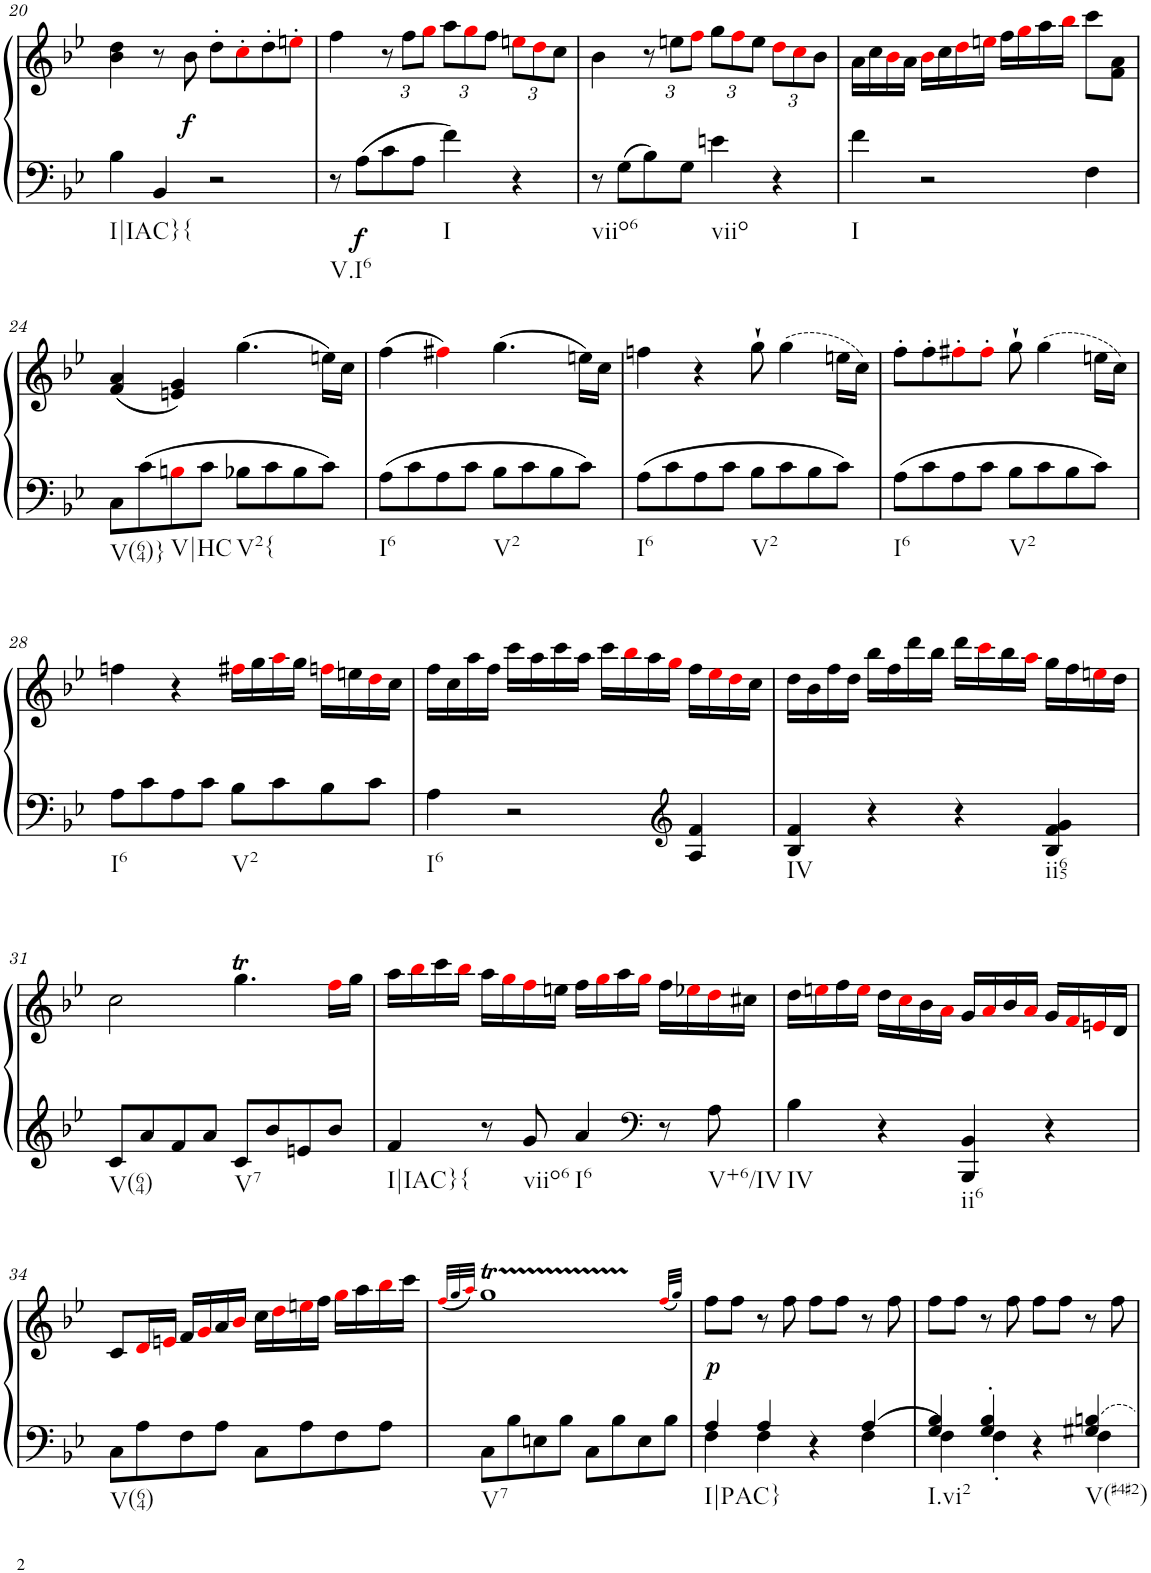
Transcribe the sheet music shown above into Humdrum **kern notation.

**kern	**kern	**dynam
*part1	*part1	*part1
*staff2	*staff1	*staff1/2
*I"Piano, Piano right	*	*
*I'Pno.	*	*
!!LO:PB:g=z
*clefF4	*clefG2	*
*k[b-e-]	*k[b-e-]	*
*M2/2	*M2/2	*
*met(c|)	*met(c|)	*
=20	=20	=20
!LO:TX:b:t=I|IAC}	!	!
4B-\	4b-\ 4dd\	.
!LO:TX:b:t={	!	!
4BB-/	8r	.
!	!	!LO:DY:b
.	8b-\	f
2r	8dd'\L	.
.	8cc'i\	.
.	8dd'\	.
.	8een'i\J	.
=21	=21	=21
!LO:TX:b:t=V.I6	!	!
8r	4ff\	.
!	!	!LO:DY:b=2
8A\L	.	f
*	*Xbrackettup	*
8c\	12r	.
.	12ff\L	.
8A\J	.	.
.	12ggi\J	.
!LO:TX:b:t=I	!	!
4f\	12aa\L	.
.	12ggi\	.
.	12ff\J	.
4r	12eeni\L	.
.	12ddi\	.
.	12cc\J	.
=22	=22	=22
!LO:TX:b:t=viio6	!	!
8r	4b-\	.
8G\L	.	.
8B-\	12r	.
.	12een\L	.
8G\J	.	.
.	12ffi\J	.
!LO:TX:b:t=viio	!	!
4en\	12gg\L	.
.	12ffi\	.
.	12ee\J	.
4r	12ddi\L	.
.	12cci\	.
.	12b-\J	.
=23	=23	=23
!LO:TX:b:t=I	!	!
4f\	16a\LL	.
.	16cc\	.
.	16b-i\	.
.	16a\JJ	.
2r	16b-i\LL	.
.	16cc\	.
.	16ddi\	.
.	16eeni\JJ	.
.	16ff\LL	.
.	16ggi\	.
.	16aa\	.
.	16bb-i\JJ	.
4F\	8ccc\L	.
.	8f\ 8a\J	.
!!LO:LB:g=z
=24	=24	=24
!LO:TX:b:t=V(64)}	!	!
8C\L	(4f/ 4a/	.
8c\	.	.
!LO:TX:b:t=V|HC	!	!
8Bni\	4en/ 4g/)	.
8c\J	.	.
!LO:TX:b:t=V2{	!	!
8B-X\L	(4.gg\	.
8c\	.	.
8B-\	.	.
8c\J	16een\LL)	.
.	16cc\JJ	.
=25	=25	=25
!LO:TX:b:t=I6	!	!
8A\L	(4ff\	.
8c\	.	.
8A\	4ff#Xi\)	.
8c\J	.	.
!LO:TX:b:t=V2	!	!
8B-\L	(4.gg\	.
8c\	.	.
8B-\	.	.
8c\J	16een\LL)	.
.	16cc\JJ	.
=26	=26	=26
!LO:TX:b:t=I6	!	!
8A\L	4ffn\	.
8c\	.	.
8A\	4r	.
8c\J	.	.
!LO:TX:b:t=V2	!	!
8B-\L	8gg`\	.
8c\	(4gg\	.
8B-\	.	.
8c\J	16een\LL	.
.	16cc\JJ)	.
=27	=27	=27
!LO:TX:b:t=I6	!	!
8A\L	8ff'\L	.
8c\	8ff'\	.
8A\	8ff#X'i\	.
8c\J	8ff#'i\J	.
!LO:TX:b:t=V2	!	!
8B-\L	8gg`\	.
8c\	(4gg\	.
8B-\	.	.
8c\J	16een\LL	.
.	16cc\JJ)	.
!!LO:LB:g=z
=28	=28	=28
!LO:TX:b:t=I6	!	!
8A\L	4ffn\	.
8c\	.	.
8A\	4r	.
8c\J	.	.
!LO:TX:b:t=V2	!	!
8B-\L	16ff#Xi\LL	.
.	16gg\	.
8c\	16aai\	.
.	16gg\JJ	.
8B-\	16ffni\LL	.
.	16een\	.
8c\J	16ddi\	.
.	16cc\JJ	.
=29	=29	=29
!LO:TX:b:t=I6	!	!
4A\	16ff\LL	.
.	16cc\	.
.	16aa\	.
.	16ff\JJ	.
2r	16ccc\LL	.
.	16aa\	.
.	16ccc\	.
.	16aa\JJ	.
.	16ccc\LL	.
.	16bb-i\	.
.	16aa\	.
.	16ggi\JJ	.
*clefG2	*	*
4A/ 4f/	16ff\LL	.
.	16ee-i\	.
.	16ddi\	.
.	16cc\JJ	.
=30	=30	=30
!LO:TX:b:t=IV	!	!
4B-/ 4f/	16dd\LL	.
.	16b-\	.
.	16ff\	.
.	16dd\JJ	.
4r	16bb-\LL	.
.	16ff\	.
.	16ddd\	.
.	16bb-\JJ	.
4r	16ddd\LL	.
.	16ccci\	.
.	16bb-\	.
.	16aai\JJ	.
!LO:TX:b:t=ii65	!	!
4B-/ 4f/ 4g/	16gg\LL	.
.	16ff\	.
.	16eeni\	.
.	16dd\JJ	.
!!LO:LB:g=z
=31	=31	=31
!LO:TX:b:t=V(64)	!	!
8c/L	2cc\	.
8a/	.	.
8f/	.	.
8a/J	.	.
!LO:TX:b:t=V7	!	!
8c/L	4.ggT\	.
8b-/	.	.
8en/	.	.
8b-/J	16ffi\LL	.
.	16gg\JJ	.
=32	=32	=32
!LO:TX:b:t=I|IAC}{	!	!
4f/	16aa\LL	.
.	16bb-i\	.
.	16ccc\	.
.	16bb-i\JJ	.
8r	16aa\LL	.
.	16ggi\	.
!LO:TX:b:t=viio6	!	!
8g/	16ffi\	.
.	16een\JJ	.
!LO:TX:b:t=I6	!	!
4a/	16ff\LL	.
.	16ggi\	.
.	16aa\	.
.	16ggi\JJ	.
*clefF4	*	*
8r	16ff\LL	.
.	16ee-Xi\	.
!LO:TX:b:t=V+6/IV	!	!
8A\	16ddi\	.
.	16cc#X\JJ	.
=33	=33	=33
!LO:TX:b:t=IV	!	!
4B-\	16dd\LL	.
.	16eeni\	.
.	16ff\	.
.	16eei\JJ	.
4r	16dd\LL	.
.	16cci\	.
.	16b-\	.
.	16ai\JJ	.
!LO:TX:b:t=ii6	!	!
4BBB-/ 4BB-/	16g/LL	.
.	16ai/	.
.	16b-/	.
.	16ai/JJ	.
4r	16g/LL	.
.	16fi/	.
.	16eni/	.
.	16d/JJ	.
!!LO:LB:g=z
=34	=34	=34
!LO:TX:b:t=V(64)	!	!
8C\L	8c/L	.
8A\	16di/L	.
.	16eni/JJ	.
8F\	16f/LL	.
.	16gi/	.
8A\J	16a/	.
.	16b-i/JJ	.
8C\L	16cc\LL	.
.	16ddi\	.
8A\	16eeni\	.
.	16ff\JJ	.
8F\	16ggi\LL	.
.	16aa\	.
8A\J	16bb-i\	.
.	16ccc\JJ	.
=35	=35	=35
.	(32qffi/LLL	.
.	32qgg/	.
.	32qaai/JJJ)	.
!LO:TX:b:t=V7	!	!
8C\L	1ggT	.
8B-\	.	.
8En\	.	.
8B-\J	.	.
8C\L	.	.
8B-\	.	.
8E\	.	.
8B-\J	.	.
.	(32qffi/LLL	.
.	32qgg/JJJ)	.
=36	=36	=36
*^	*	*
!LO:TX:b:t=I|PAC}	!	!	!
!	!	!	!LO:DY:b
4A/	4F\	8ff\L	p
.	.	8ff\J	.
4A/	4F\	8r	.
.	.	8ff\	.
4r	4ryy	8ff\L	.
.	.	8ff\J	.
4A/	4F\	8r	.
.	.	8ff\	.
=37	=37	=37	=37
!LO:TX:b:t=I.vi2	!	!	!
4G/ 4B-/	4F\	8ff\L	.
.	.	8ff\J	.
4G/' 4B-/'	4F'\	8r	.
.	.	8ff\	.
4r	4ryy	8ff\L	.
.	.	8ff\J	.
!LO:TX:b:t=V(#4#2)	!	!	!
4G#X/ 4Bn/	4F\	8r	.
.	.	8ff\	.
*v	*v	*	*
=	=	=
*-	*-	*-
